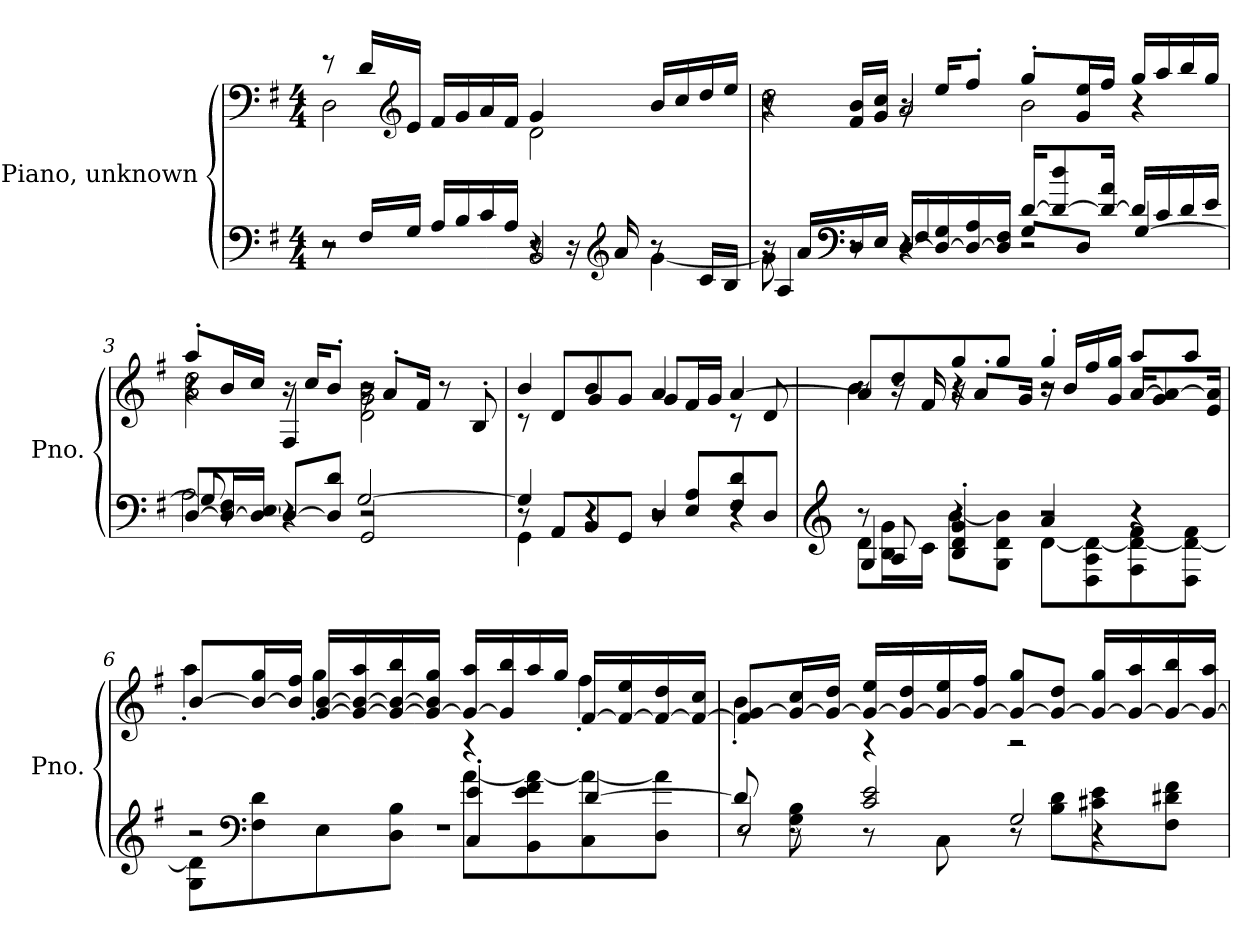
**kern	**kern
*part1	*part1
*staff2	*staff1
*I"Piano, unknown	*
*I'Pno.	*
*clefF4	*clefF4
*k[f#]	*k[f#]
*M4/4	*M4/4
*MM120	*MM120
=1	=1
*^	*^
*	*^	*	*
8r	2r	2r	8r	2D\
16F#/LL	.	.	16d/LL	.
*	*	*	*clefG2	*
16G/JJ	.	.	16e/JJ	.
16A/LL	.	.	16f#/LL	.
16B/	.	.	16g/	.
16c/	.	.	16a/	.
16A/JJ	.	.	16f#/JJ	.
8r	4r	2BB/	4g/	2d\
16r	.	.	.	.
*clefG2	*	*	*	*
16a/	.	.	.	.
8r	[4g\	.	16b/LL	.
.	.	.	16cc/	.
16c/LL	.	.	16dd/	.
16B/JJ	.	.	16ee/JJ	.
=2	=2	=2	=2	=2
*	*	*	*	*^
16r	8g\]	4A/	8r	2dd\	4r
16a/LL	.	.	.	.	.
*clefF4	*	*	*	*	*
16D/	8r	.	16f#/ 16b/LL	.	.
16E/JJ	.	.	16g/ 16cc/JJ	.	.
[16D/LL	4r	4F#'/	16r	.	2a/
16D/_ 16G/	.	.	16ee/KL	.	.
16D/_ 16A/	.	.	8ff#'/J	.	.
16D/] 16F#/JJ	.	.	.	.	.
[16d/KL	2r	8G/L	8gg'/L	2b\	.
8d/_ 8dd/	.	.	.	.	.
.	.	8D/J	16g/ 16ee/L	.	.
16d/_ 16a/Jk	.	.	16ff#/JJ	.	.
16d/LL]	.	[4G/	16gg/LL	.	4r
16c/	.	.	16aa/	.	.
16d/	.	.	16bb/	.	.
16e/JJ	.	.	16gg/JJ	.	.
!!LO:LB:g=z	!!	!!
=3	=3	=3	=3	=3	=3
[8D/L	2A\	8G/]	8aa'/L	2a\ 2dd\	4r
16D/_ 16F#/L	.	8r	16b/L	.	.
16D/_ 16E/JJ	.	.	16cc/JJ	.	.
8D/L_	.	4r	16r	.	4F#/
.	.	.	16cc/KL	.	.
8D/] 8d/J	.	.	8b'/J	.	.
2GG/	2r	[2G/	16r	2d\ 2g\ 2b\	2r
.	.	.	8a'/L	.	.
.	.	.	16f#/Jk	.	.
.	.	.	8r	.	.
.	.	.	8B'/	.	.
*	*	*	*	*v	*v
=4	=4	=4	=4	=4
8r	4GG\	4G/]	4b/	8r
8AA/L	.	.	.	8d/L
8BB/	4r	4r	4b/	8g/
8GG/J	.	.	.	8g/J
8r	2r	4D/	4a/	8g/L
8E/ 8A/L	.	.	.	16f#/L
.	.	.	.	16g/JJ
8F#/ 8d/	.	4r	[4a/	8r
8D/J	.	.	.	8d/
*	*	*	*v	*v
!!LO:LB:g=z
=5	=5	=5	=5
*clefG2	*	*	*
*	*	*	*^
*	*	*	*	*^
8r	8d\L	4G/	8a/L]	4b\	8r
8A/	16B\ 16g\L	.	8dd/	.	16r
.	16c\JJ	.	.	.	16f#/
4B/' 4d/' 4g/'	[8b\L	4r	8gg/	4r	16r
.	.	.	.	.	8a'/L
.	8G\ 8d\ 8b\]J	.	8gg/J	.	.
.	.	.	.	.	16g/Jk
4a/	[8d\L	2r	4gg'/	2r	16r
.	.	.	.	.	16b/LL
.	8D\ 8A\ 8d\_	.	.	.	16ff#/
.	.	.	.	.	16g/ 16gg/JJ
4r	8F#\ 8d\_ 8f#\	.	8aa/L	.	[16a/KL
.	.	.	.	.	8g/ 8a/_
.	8D\ 8d\_ 8f#\J	.	8aa/J	.	.
.	.	.	.	.	16e/ 16a/]Jk
*	*	*	*	*v	*v
=6	=6	=6	=6	=6
1r	8G\ 8d\]L	2r	[8b/L	4aa'\
*clefF4	*	*	*	*
.	8F#\ 8d\	.	16b/_ 16gg/L	.
.	.	.	16b/] 16ff#/JJ	.
.	8E\	.	[16g/ [16b/LL	4gg'\
.	.	.	16g/_ 16b/_ 16aa/	.
.	8D\ 8B\J	.	16g/_ 16b/_ 16bb/	.
.	.	.	16g/_ 16b/] 16gg/JJ	.
.	[8a\L	4C/' 4e/'	16g/_ 16aa/LL	4r
.	.	.	16g/] 16bb/	.
.	8BB\ 8e\ 8f#\ 8a\_	.	16aa/	.
.	.	.	16gg/JJ	.
.	8C\ 8a\_	[4d/	[16f#/LL	4ff#'\
.	.	.	16f#/_ 16ee/	.
.	8D\ 8a\]J	.	16f#/_ 16dd/	.
.	.	.	16f#/_ 16cc/JJ	.
!!LO:LB:g=z	!!
=7	=7	=7	=7	=7
2E/	8r	8d/]	8f#/] [8g/L	4b'\
.	8G\ 8B\	8r	16g/_ 16cc/L	.
.	.	.	16g/_ 16dd/JJ	.
.	8r	2c/ 2e/	16g/_ 16ee/LL	4r
.	.	.	16g/_ 16dd/	.
.	8C\	.	16g/_ 16ee/	.
.	.	.	16g/_ 16ff#/JJ	.
2G/	8r	.	8g/_ 8gg/L	2r
.	8B\ 8d\L	.	8g/_ 8dd/J	.
.	8c#X\ 8e\	4r	16g/_ 16gg/LL	.
.	.	.	16g/_ 16aa/	.
.	8F#\ 8d#X\ 8f#\J	.	16g/_ 16bb/	.
.	.	.	16g/_ 16aa/JJ	.
*v	*v	*v	*	*
*	*v	*v
=	=
*-	*-
